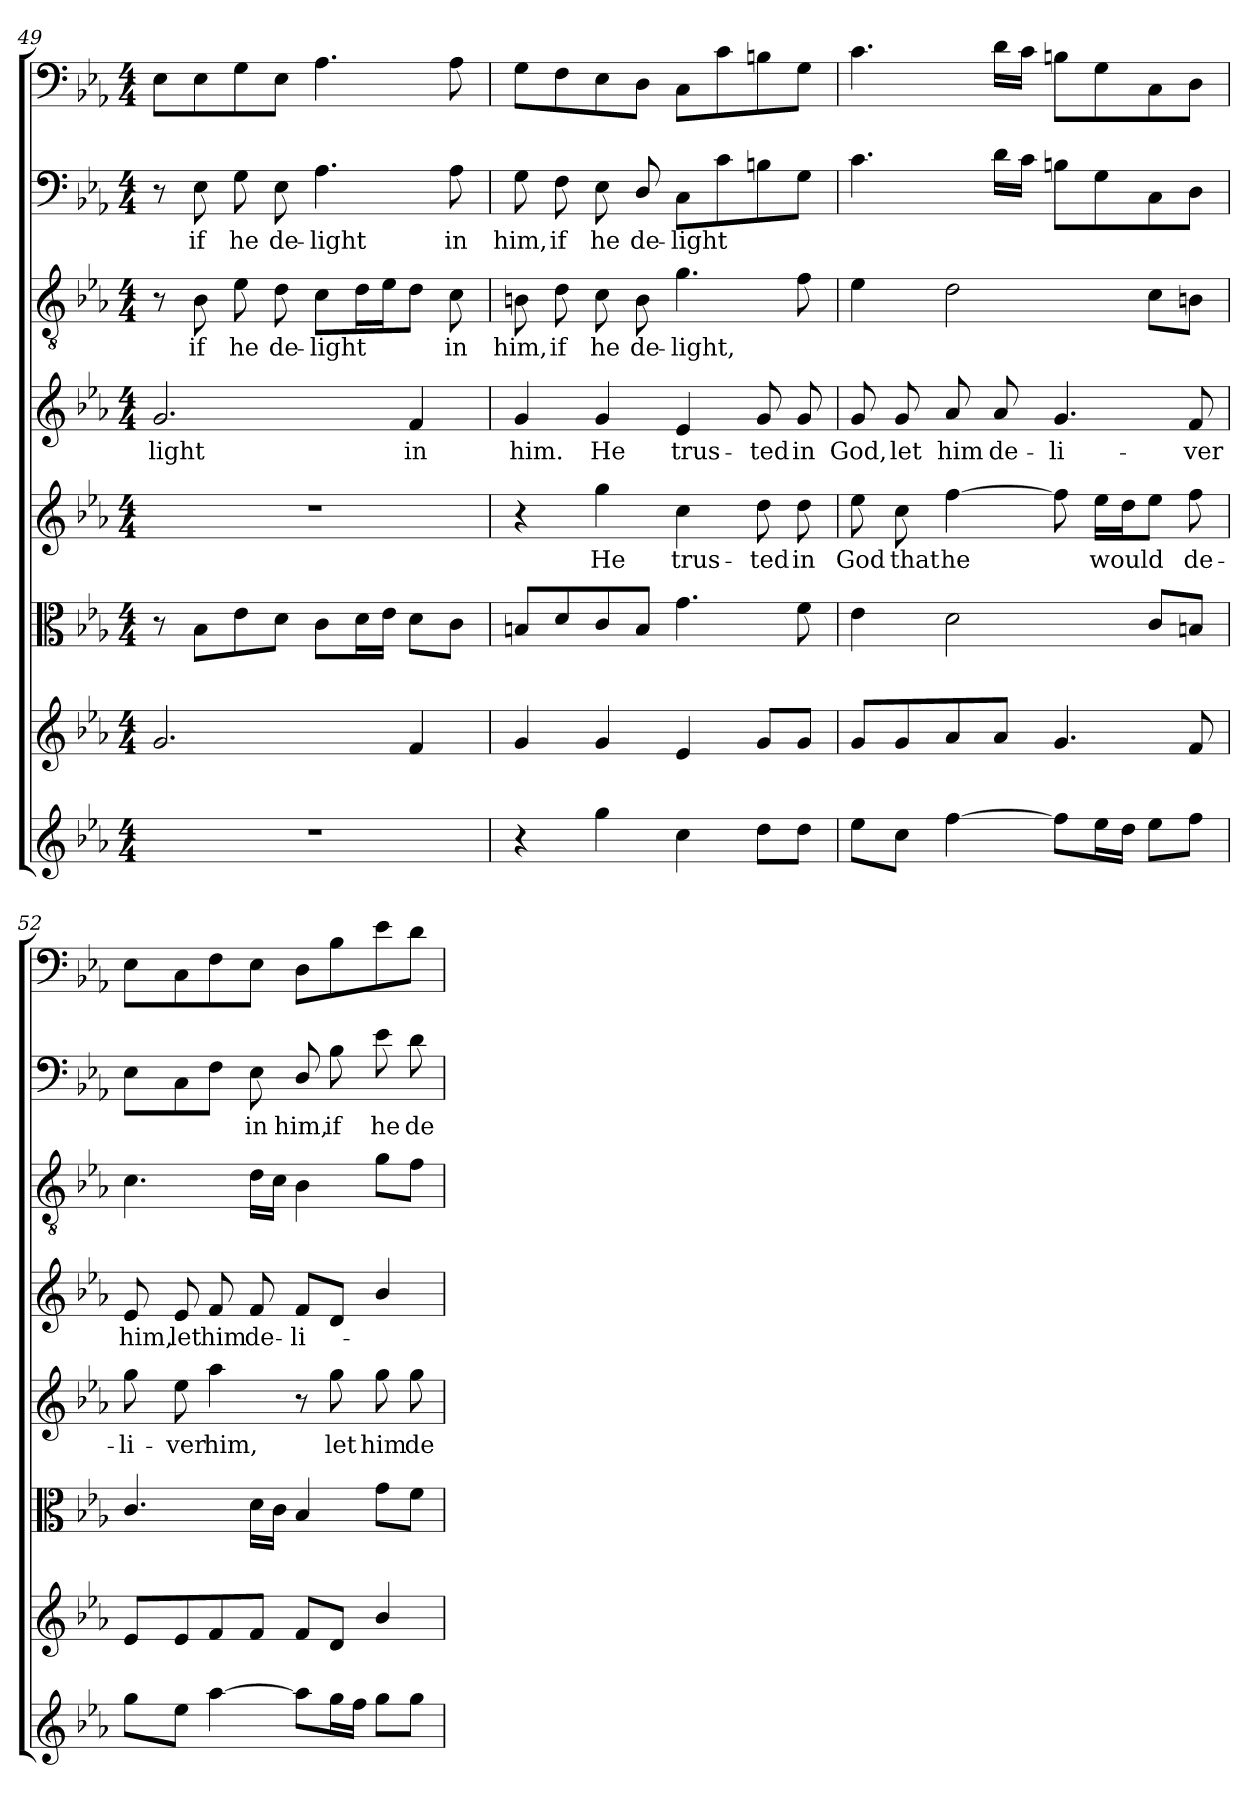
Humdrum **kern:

**kern	**kern	**kern	**kern	**text	**kern	**text	**kern	**text	**kern	**text	**kern
*part8	*part7	*part6	*part5	*part5	*part4	*part4	*part3	*part3	*part2	*part2	*part1
*staff8	*staff7	*staff6	*staff5	*staff5	*staff4	*staff4	*staff3	*staff3	*staff2	*staff2	*staff1
*clefG2	*clefG2	*clefC3	*clefG2	*	*clefG2	*	*clefGv2	*	*clefF4	*	*clefF4
*k[b-e-a-]	*k[b-e-a-]	*k[b-e-a-]	*k[b-e-a-]	*	*k[b-e-a-]	*	*k[b-e-a-]	*	*k[b-e-a-]	*	*k[b-e-a-]
*c:	*c:	*c:	*c:	*	*c:	*	*c:	*	*c:	*	*c:
*M4/4	*M4/4	*M4/4	*M4/4	*	*M4/4	*	*M4/4	*	*M4/4	*	*M4/4
=49	=49	=49	=49	=49	=49	=49	=49	=49	=49	=49	=49
1r	2.g/	8r	1r	.	2.g/	-light	8r	.	8r	.	8E-\L
.	.	8B-\L	.	.	.	.	8B-\	if	8E-\	if	8E-\
.	.	8e-\	.	.	.	.	8e-\	he	8G\	he	8G\
.	.	8d\J	.	.	.	.	8d\	de-	8E-\	de-	8E-\J
.	.	8c\L	.	.	.	.	8c\L	-light	4.A-\	-light	4.A-\
.	.	16d\L	.	.	.	.	16d\L	.	.	.	.
.	.	16e-\JJ	.	.	.	.	16e-\J	.	.	.	.
.	4f/	8d\L	.	.	4f/	in	8d\J	.	.	.	.
.	.	8c\J	.	.	.	.	8c\	in	8A-\	in	8A-\
=50	=50	=50	=50	=50	=50	=50	=50	=50	=50	=50	=50
4r	4g/	8Bn/L	4r	.	4g/	him.	8Bn\	him,	8G\	him,	8G\L
.	.	8d/	.	.	.	.	8d\	if	8F\	if	8F\
4gg\	4g/	8c/	4gg\	He	4g/	He	8c\	he	8E-\	he	8E-\
.	.	8B/J	.	.	.	.	8B\	de-	8D/	de-	8D\J
4cc\	4e-/	4.g\	4cc\	trus-	4e-/	trus-	4.g\	-light,	8C\L	-light	8C\L
.	.	.	.	.	.	.	.	.	8c\	.	8c\
8dd\L	8g/L	.	8dd\	-ted	8g/	-ted	.	.	8Bn\	.	8Bn\
8dd\J	8g/J	8f\	8dd\	in	8g/	in	8f\	.	8G\J	.	8G\J
=51	=51	=51	=51	=51	=51	=51	=51	=51	=51	=51	=51
8ee-\L	8g/L	4e-\	8ee-\	God	8g/	God,	4e-\	.	4.c\	.	4.c\
8cc\J	8g/	.	8cc\	that	8g/	let	.	.	.	.	.
[4ff\	8a-/	2d\	[4ff\	he	8a-/	him	2d\	.	.	.	.
.	8a-/J	.	.	.	8a-/	de-	.	.	16d\LL	.	16d\LL
.	.	.	.	.	.	.	.	.	16c\JJ	.	16c\JJ
8ff\L]	4.g/	.	8ff\]	.	4.g/	-li-	.	.	8Bn\L	.	8Bn\L
16ee-\L	.	.	16ee-\LL	would	.	.	.	.	8G\	.	8G\
16dd\JJ	.	.	16dd\J	.	.	.	.	.	.	.	.
8ee-\L	.	8c/L	8ee-\J	.	.	.	8c\L	.	8C\	.	8C\
8ff\J	8f/	8Bn/J	8ff\	de-	8f/	-ver	8Bn\J	.	8D\J	.	8D\J
=52	=52	=52	=52	=52	=52	=52	=52	=52	=52	=52	=52
8gg\L	8e-/L	4.c/	8gg\	-li-	8e-/	him,	4.c\	.	8E-\L	.	8E-\L
8ee-\J	8e-/	.	8ee-\	-ver	8e-/	let	.	.	8C\	.	8C\
[4aa-\	8f/	.	4aa-\	him,	8f/	him	.	.	8F\J	.	8F\
.	8f/J	16d\LL	.	.	8f/	de-	16d\LL	.	8E-\	in	8E-\J
.	.	16c\JJ	.	.	.	.	16c\JJ	.	.	.	.
8aa-\L]	8f/L	4B-/	8r	.	8f/L	-li-	4B-\	.	8D/	him,	8D\L
16gg\L	8d/J	.	8gg\	let	8d/J	.	.	.	8B-\	if	8B-\
16ff\JJ	.	.	.	.	.	.	.	.	.	.	.
8gg\L	4b-/	8g\L	8gg\	him	4b-/	.	8g\L	.	8e-\	he	8e-\
8gg\J	.	8f\J	8gg\	de-	.	.	8f\J	.	8d\	de-	8d\J
=	=	=	=	=	=	=	=	=	=	=	=
*-	*-	*-	*-	*-	*-	*-	*-	*-	*-	*-	*-
